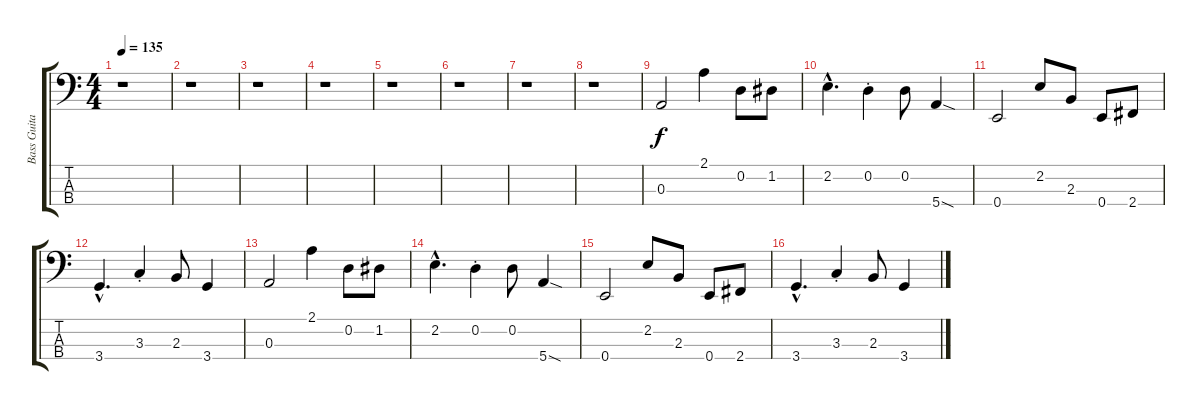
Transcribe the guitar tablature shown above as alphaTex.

\track ("Bass Guitar (Geddy Lee)" "Bass Guita") {instrument electricbassfinger}
\staff {score tabs}
\tuning (G2 D2 A1 E1) {hide}
\ts (4 4)
\tempo 135
\clef f4
\ks c
r.1{dy f instrument electricbassfinger} |
r.1 |
r.1 |
r.1 |
r.1 |
r.1 |
r.1 |
r.1 |
0.3.2 2.1.4 0.2.8 1.2.8 |
2.2{hac}.4{d} 0.2{st}.4 0.2.8 5.4{sod}.4 |
0.4.2 2.2.8 2.3.8 0.4.8 2.4.8 |
3.4{hac}.4{d} 3.3{st}.4 2.3.8 3.4.4 |
0.3.2 2.1.4 0.2.8 1.2.8 |
2.2{hac}.4{d} 0.2{st}.4 0.2.8 5.4{sod}.4 |
0.4.2 2.2.8 2.3.8 0.4.8 2.4.8 |
3.4{hac}.4{d} 3.3{st}.4 2.3.8 3.4.4
